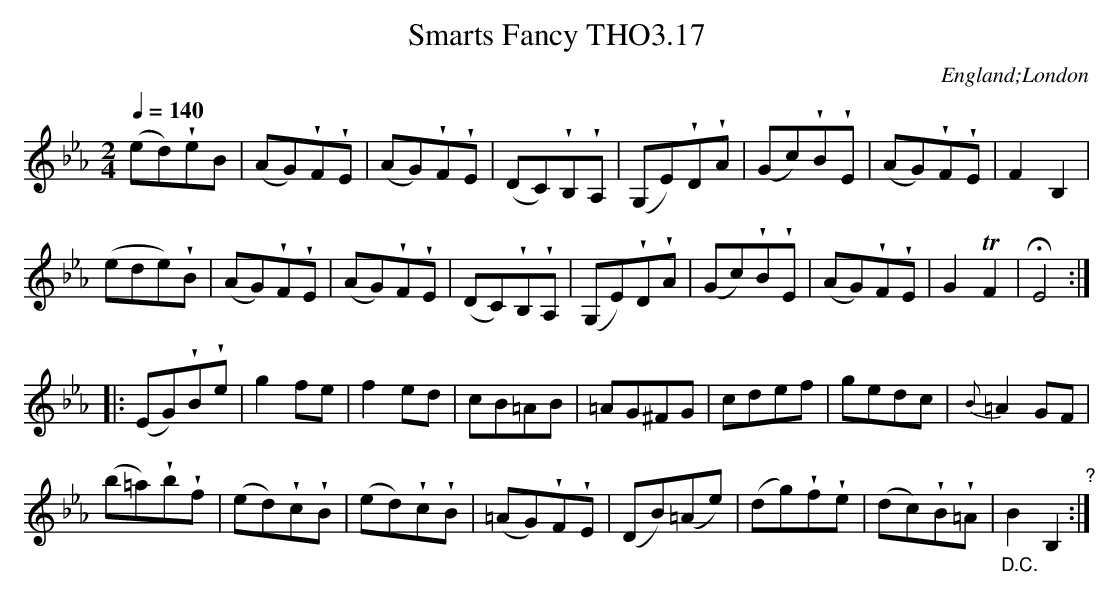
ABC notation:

X:1
T:Smarts Fancy THO3.17
O:England;London
M:2/4
L:1/8
Q:1/4=140
K:Eb
(ed)!wedge!eB|(AG)!wedge!F!wedge!E|(AG)!wedge!F!wedge!E|\
(DC)!wedge!B,!wedge!A,|(G,E)!wedge!D!wedge!A|\
(Gc)!wedge!B!wedge!E|(AG)!wedge!F!wedge!E|F2B,2|
(ede)!wedge!B|(AG)!wedge!F!wedge!E|(AG)!wedge!F!wedge!E|\
(DC)!wedge!B,!wedge!A,|(G,E)!wedge!D!wedge!A|\
(Gc)!wedge!B!wedge!E|(AG)!wedge!F!wedge!E|G2TF2|HE4:|
|:(EG)!wedge!B!wedge!e|g2 fe|f2 ed|cB=AB|=AG^FG|cdef|gedc|{B}=A2GF|
(b=a)!wedge!b!wedge!f|(ed)!wedge!c!wedge!B|\
(ed)!wedge!c!wedge!B|(=AG)!wedge!F!wedge!E|\
(DB)(=Ae)|(dg)!wedge!f!wedge!e|(dc)!wedge!B!wedge!=A|"_D.C."B2B,2"?":|
